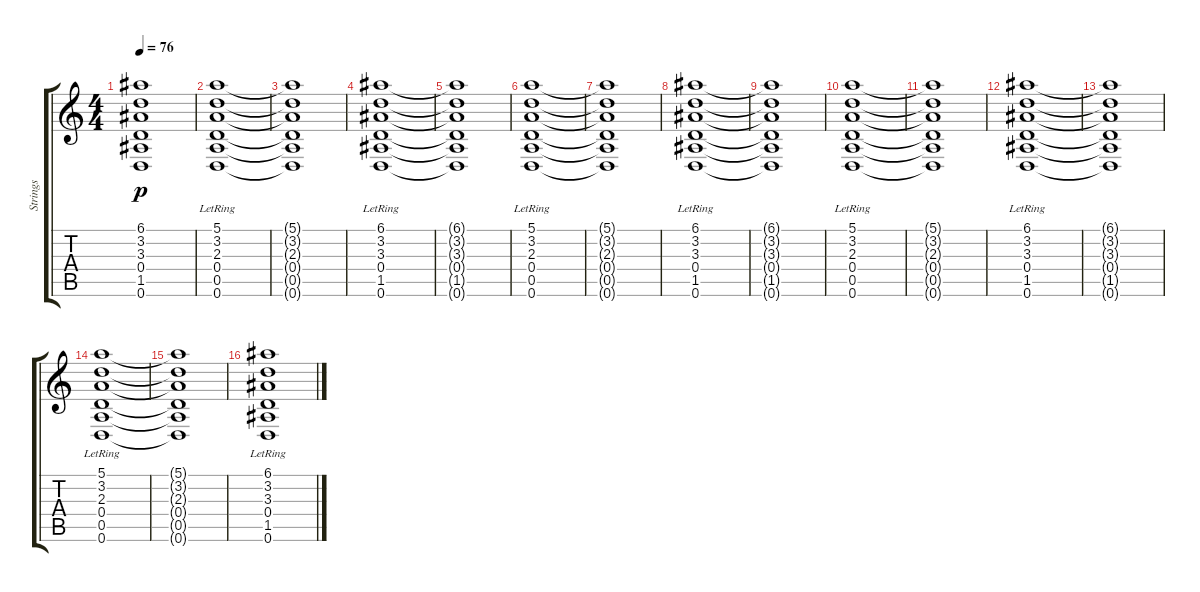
\track ("Strings" "Strings") {instrument pad2warm}
\staff {score tabs}
\tuning (E5 B4 G4 D4 A3 D3) {hide}
\ts (4 4)
\tempo 76
\clef g2
\ks c
(6.1{t} 3.2{t} 3.3{t} 0.4{t} 1.5{t} 0.6{t}).1{dy p} |
(5.1{lr} 3.2{lr} 2.3{lr} 0.4{lr} 0.5{lr} 0.6{lr}).1 |
(5.1{t} 3.2{t} 2.3{t} 0.4{t} 0.5{t} 0.6{t}).1 |
(6.1 3.2{lr} 3.3{lr} 0.4{lr} 1.5{lr} 0.6{lr}).1 |
(6.1{t} 3.2{t} 3.3{t} 0.4{t} 1.5{t} 0.6{t}).1 |
(5.1{lr} 3.2{lr} 2.3{lr} 0.4{lr} 0.5{lr} 0.6{lr}).1 |
(5.1{t} 3.2{t} 2.3{t} 0.4{t} 0.5{t} 0.6{t}).1 |
(6.1 3.2{lr} 3.3{lr} 0.4{lr} 1.5{lr} 0.6{lr}).1 |
(6.1{t} 3.2{t} 3.3{t} 0.4{t} 1.5{t} 0.6{t}).1 |
(5.1{lr} 3.2{lr} 2.3{lr} 0.4{lr} 0.5{lr} 0.6{lr}).1 |
(5.1{t} 3.2{t} 2.3{t} 0.4{t} 0.5{t} 0.6{t}).1 |
(6.1 3.2{lr} 3.3{lr} 0.4{lr} 1.5{lr} 0.6{lr}).1 |
(6.1{t} 3.2{t} 3.3{t} 0.4{t} 1.5{t} 0.6{t}).1 |
(5.1{lr} 3.2{lr} 2.3{lr} 0.4{lr} 0.5{lr} 0.6{lr}).1 |
(5.1{t} 3.2{t} 2.3{t} 0.4{t} 0.5{t} 0.6{t}).1 |
(6.1 3.2{lr} 3.3{lr} 0.4{lr} 1.5{lr} 0.6{lr}).1
